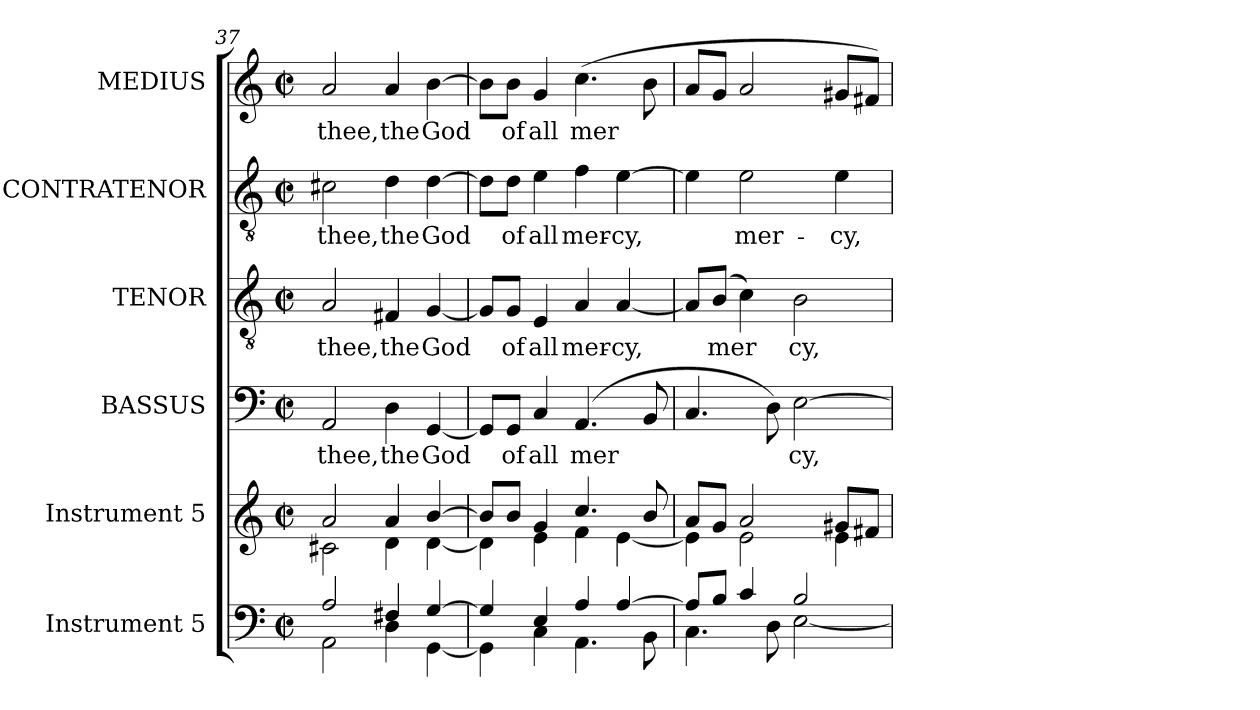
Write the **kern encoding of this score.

**kern	**kern	**kern	**text	**kern	**text	**kern	**text	**kern	**text
*part6	*part5	*part4	*part4	*part3	*part3	*part2	*part2	*part1	*part1
*staff6	*staff5	*staff4	*staff4	*staff3	*staff3	*staff2	*staff2	*staff1	*staff1
*I"Instrument 5	*I"Instrument 5	*I"BASSUS	*	*I"TENOR	*	*I"CONTRATENOR	*	*I"MEDIUS	*
*clefF4	*clefG2	*clefF4	*	*clefGv2	*	*clefGv2	*	*clefG2	*
*k[]	*k[]	*k[]	*	*k[]	*	*k[]	*	*k[]	*
*C:	*C:	*C:	*	*C:	*	*C:	*	*C:	*
*M2/2	*M2/2	*M2/2	*	*M2/2	*	*M2/2	*	*M2/2	*
*met(c|)	*met(c|)	*met(c|)	*	*met(c|)	*	*met(c|)	*	*met(c|)	*
=37	=37	=37	=37	=37	=37	=37	=37	=37	=37
*^	*^	*	*	*	*	*	*	*	*
!	!	!	!	!	!LO:LY:b	!	!LO:LY:b	!	!LO:LY:b:cj	!	!LO:LY:b
2A/	2AA\	2a/	2c#X\	2AA/	thee,	2A/	thee,	2c#X\	thee,	2a/	thee,
!	!	!	!	!	!LO:LY:b	!	!LO:LY:b	!	!LO:LY:b:cj	!	!LO:LY:b
4F#X/	4D\	4a/	4d\	4D\	the	4F#X/	the	4d\	the	4a/	the
!	!	!	!	!	!LO:LY:b	!	!LO:LY:b	!	!LO:LY:b:cj	!	!LO:LY:b
[>4G/	[<4GG\	[>4b/	[<4d\	[<4GG/	God	[<4G/	God	[>4d\	God	[>4b\	God
=38	=38	=38	=38	=38	=38	=38	=38	=38	=38	=38	=38
!	!	!	!	!	!LO:LY:b	!	!LO:LY:b	!	!LO:LY:b:cj	!	!LO:LY:b
4G/]	4GG\]	8b/L]	4d\]	8GG/L]	.	8G/L]	.	8d\L]	.	8b\L]	.
!	!	!	!	!	!LO:LY:b	!	!LO:LY:b	!	!LO:LY:b:cj	!	!LO:LY:b
.	.	8b/J	.	8GG/J	of	8G/J	of	8d\J	of	8b\J	of
!	!	!	!	!	!LO:LY:b	!	!LO:LY:b	!	!LO:LY:b:cj	!	!LO:LY:b
4E/	4C\	4g/	4e\	4C/	all	4E/	all	4e\	all	4g/	all
!	!	!	!	!	!LO:LY:b	!	!LO:LY:b	!	!LO:LY:b:cj	!	!LO:LY:b
4A/	4.AA\	4.cc/	4f\	(>4.AA/	mer-	4A/	mer-	4f\	mer-	(>4.cc\	mer-
!	!	!	!	!	!	!	!LO:LY:b	!	!LO:LY:b:cj	!	!
[>4A/	.	.	[<4e\	.	.	[<4A/	-cy,	[>4e\	-cy,	.	.
!	!	!	!	!	!LO:LY:b	!	!	!	!	!	!LO:LY:b
.	8BB\	8b/	.	8BB/	--	.	.	.	.	8b\	--
=39	=39	=39	=39	=39	=39	=39	=39	=39	=39	=39	=39
!	!	!	!	!	!LO:LY:b	!	!LO:LY:b	!	!LO:LY:b:cj	!	!LO:LY:b
8A/L]	4.C\	8a/L	4e\]	4.C/	--	8A/L]	.	4e\]	.	8a/L	--
!	!	!	!	!	!	!	!LO:LY:b	!	!	!	!LO:LY:b
8B/J	.	8g/J	.	.	.	(>8B/J	mer-	.	.	8g/J	--
!	!	!	!	!	!	!	!LO:LY:b	!	!LO:LY:b:cj	!	!LO:LY:b
4c/	.	2a/	2e\	.	.	4c\)	--	2e\	mer-	2a/	--
!	!	!	!	!	!LO:LY:b	!	!	!	!	!	!
.	8D\	.	.	8D\)	--	.	.	.	.	.	.
!	!	!	!	!	!LO:LY:b	!	!LO:LY:b	!	!	!	!
2B/	[<2E\	.	.	[>2E\	-cy,	2B\	-cy,	.	.	.	.
!	!	!	!	!	!	!	!	!	!LO:LY:b:cj	!	!LO:LY:b
.	.	8g#X/L	4e\	.	.	.	.	4e\	-cy,	8g#X/L	--
!	!	!	!	!	!	!	!	!	!	!	!LO:LY:b
.	.	8f#X/J	.	.	.	.	.	.	.	8f#X/J)	--
*v	*v	*	*	*	*	*	*	*	*	*	*
*	*v	*v	*	*	*	*	*	*	*	*
=	=	=	=	=	=	=	=	=	=
*-	*-	*-	*-	*-	*-	*-	*-	*-	*-
